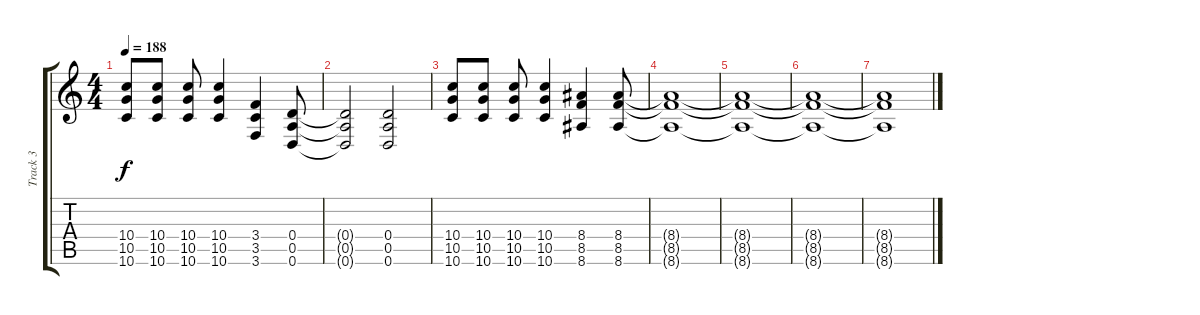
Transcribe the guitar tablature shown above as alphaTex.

\track ("Track 3" "Track 3") {instrument distortionguitar}
\staff {score tabs}
\tuning (E4 B3 G3 D3 A2 D2) {hide}
\ts (4 4)
\tempo 188
\clef g2
\ks c
(10.4 10.5 10.6).8{dy f} (10.4 10.5 10.6).8 (10.4 10.5 10.6).8 (10.4 10.5 10.6).4 (3.4 3.5 3.6).4 (0.4 0.5 0.6).8 |
(0.4{t} 0.5{t} 0.6{t}).2 (0.4 0.5 0.6).2 |
(10.4 10.5 10.6).8 (10.4 10.5 10.6).8 (10.4 10.5 10.6).8 (10.4 10.5 10.6).4 (8.4 8.5 8.6).4 (8.4 8.5 8.6).8 |
(8.4{t} 8.5{t} 8.6{t}).1 |
(8.4{t} 8.5{t} 8.6{t}).1 |
(8.4{t} 8.5{t} 8.6{t}).1 |
(8.4{t} 8.5{t} 8.6{t}).1
